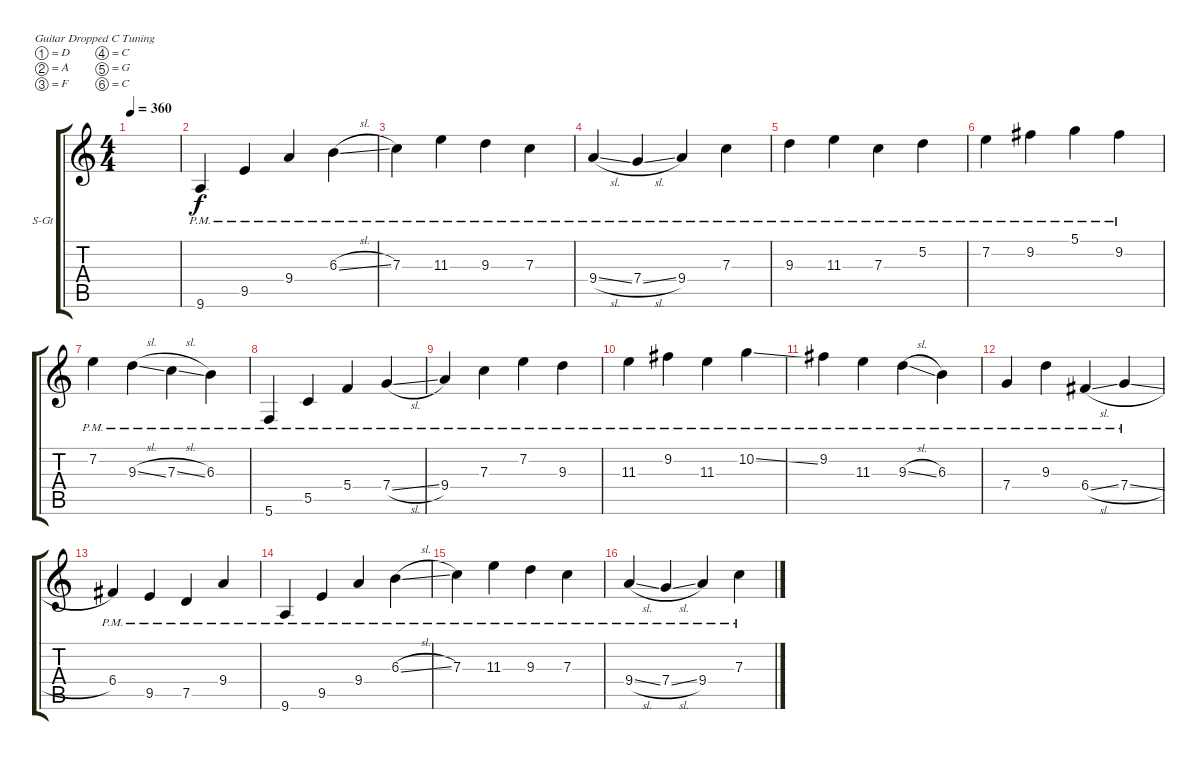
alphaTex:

\defaultSystemsLayout 4
\bracketExtendMode groupsimilarinstruments
\firstSystemTrackNameOrientation horizontal
\otherSystemsTrackNameOrientation horizontal
\track ("Aaron Marshall" "S-Gt") {instrument acousticguitarsteel}
\staff {score tabs}
\tuning (D4 A3 F3 C3 G2 C2)
\ts (4 4)
\tempo 360
\clef g2
\ks c
|
9.6{pm}.4 9.5{pm}.4 9.4{pm}.4 6.3{sl pm}.4 |
7.3{pm}.4 11.3{pm}.4 9.3{pm}.4 7.3{pm}.4 |
9.4{sl pm}.4 7.4{sl pm}.4 9.4{pm}.4 7.3{pm}.4 |
9.3{pm}.4 11.3{pm}.4 7.3{pm}.4 5.2{pm}.4 |
7.2{pm}.4 9.2{pm}.4 5.1{pm}.4 9.2{pm}.4 |
7.2{pm}.4 9.3{sl pm}.4 7.3{sl pm}.4 6.3{pm}.4 |
5.6{pm}.4 5.5{pm}.4 5.4{pm}.4 7.4{sl pm}.4 |
9.4{pm}.4 7.3{pm}.4 7.2{pm}.4 9.3{pm}.4 |
11.3{pm}.4 9.2{pm}.4 11.3{pm}.4 10.2{ss pm}.4 |
9.2{pm}.4 11.3{pm}.4 9.3{sl pm}.4 6.3{pm}.4 |
7.4{pm}.4 9.3{pm}.4 6.4{sl pm}.4 7.4{sl pm}.4 |
6.4{pm}.4 9.5{pm}.4 7.5{pm}.4 9.4{pm}.4 |
9.6{pm}.4 9.5{pm}.4 9.4{pm}.4 6.3{sl pm}.4 |
7.3{pm}.4 11.3{pm}.4 9.3{pm}.4 7.3{pm}.4 |
9.4{sl pm}.4 7.4{sl pm}.4 9.4{pm}.4 7.3{pm}.4
